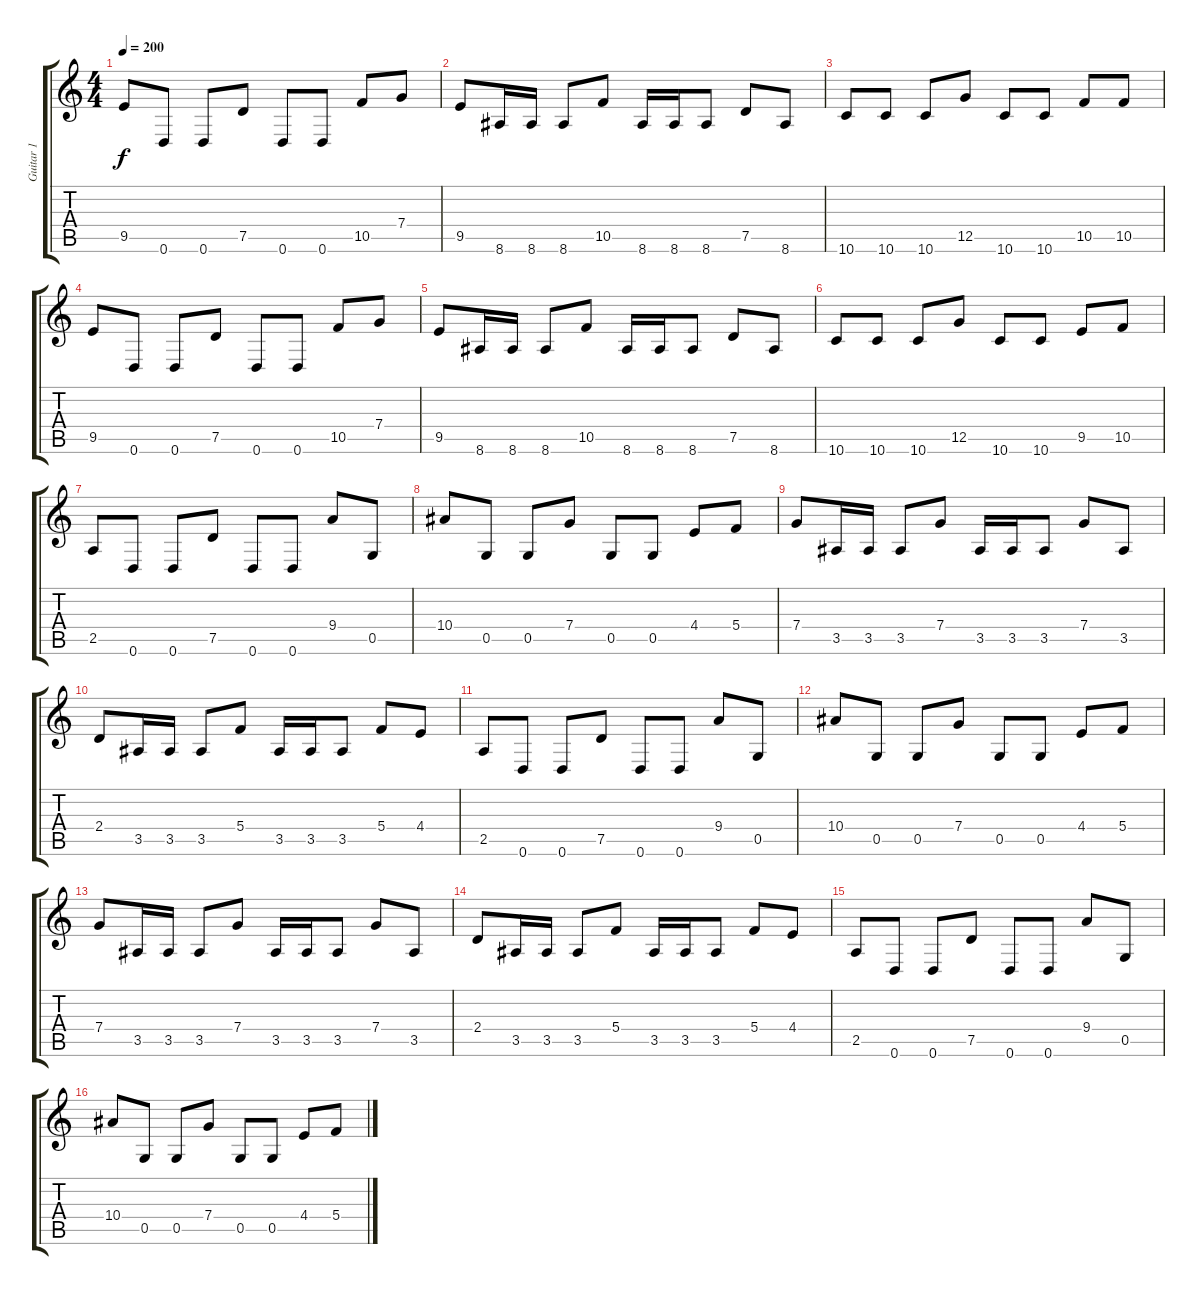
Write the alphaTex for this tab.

\track ("Guitar 1" "Guitar 1") {instrument overdrivenguitar}
\staff {score tabs}
\tuning (G3 D3 F3 C3 G2 D2) {hide}
\ts (4 4)
\tempo 200
\clef g2
\ks c
9.5.8{dy f} 0.6.8 0.6.8 7.5.8 0.6.8 0.6.8 10.5.8 7.4.8 |
9.5.8 8.6.16 8.6.16 8.6.8 10.5.8 8.6.16 8.6.16 8.6.8 7.5.8 8.6.8 |
10.6.8 10.6.8 10.6.8 12.5.8 10.6.8 10.6.8 10.5.8 10.5.8 |
9.5.8 0.6.8 0.6.8 7.5.8 0.6.8 0.6.8 10.5.8 7.4.8 |
9.5.8 8.6.16 8.6.16 8.6.8 10.5.8 8.6.16 8.6.16 8.6.8 7.5.8 8.6.8 |
10.6.8 10.6.8 10.6.8 12.5.8 10.6.8 10.6.8 9.5.8 10.5.8 |
2.5.8 0.6.8 0.6.8 7.5.8 0.6.8 0.6.8 9.4.8 0.5.8 |
10.4.8 0.5.8 0.5.8 7.4.8 0.5.8 0.5.8 4.4.8 5.4.8 |
7.4.8 3.5.16 3.5.16 3.5.8 7.4.8 3.5.16 3.5.16 3.5.8 7.4.8 3.5.8 |
2.4.8 3.5.16 3.5.16 3.5.8 5.4.8 3.5.16 3.5.16 3.5.8 5.4.8 4.4.8 |
2.5.8 0.6.8 0.6.8 7.5.8 0.6.8 0.6.8 9.4.8 0.5.8 |
10.4.8 0.5.8 0.5.8 7.4.8 0.5.8 0.5.8 4.4.8 5.4.8 |
7.4.8 3.5.16 3.5.16 3.5.8 7.4.8 3.5.16 3.5.16 3.5.8 7.4.8 3.5.8 |
2.4.8 3.5.16 3.5.16 3.5.8 5.4.8 3.5.16 3.5.16 3.5.8 5.4.8 4.4.8 |
2.5.8 0.6.8 0.6.8 7.5.8 0.6.8 0.6.8 9.4.8 0.5.8 |
10.4.8 0.5.8 0.5.8 7.4.8 0.5.8 0.5.8 4.4.8 5.4.8
